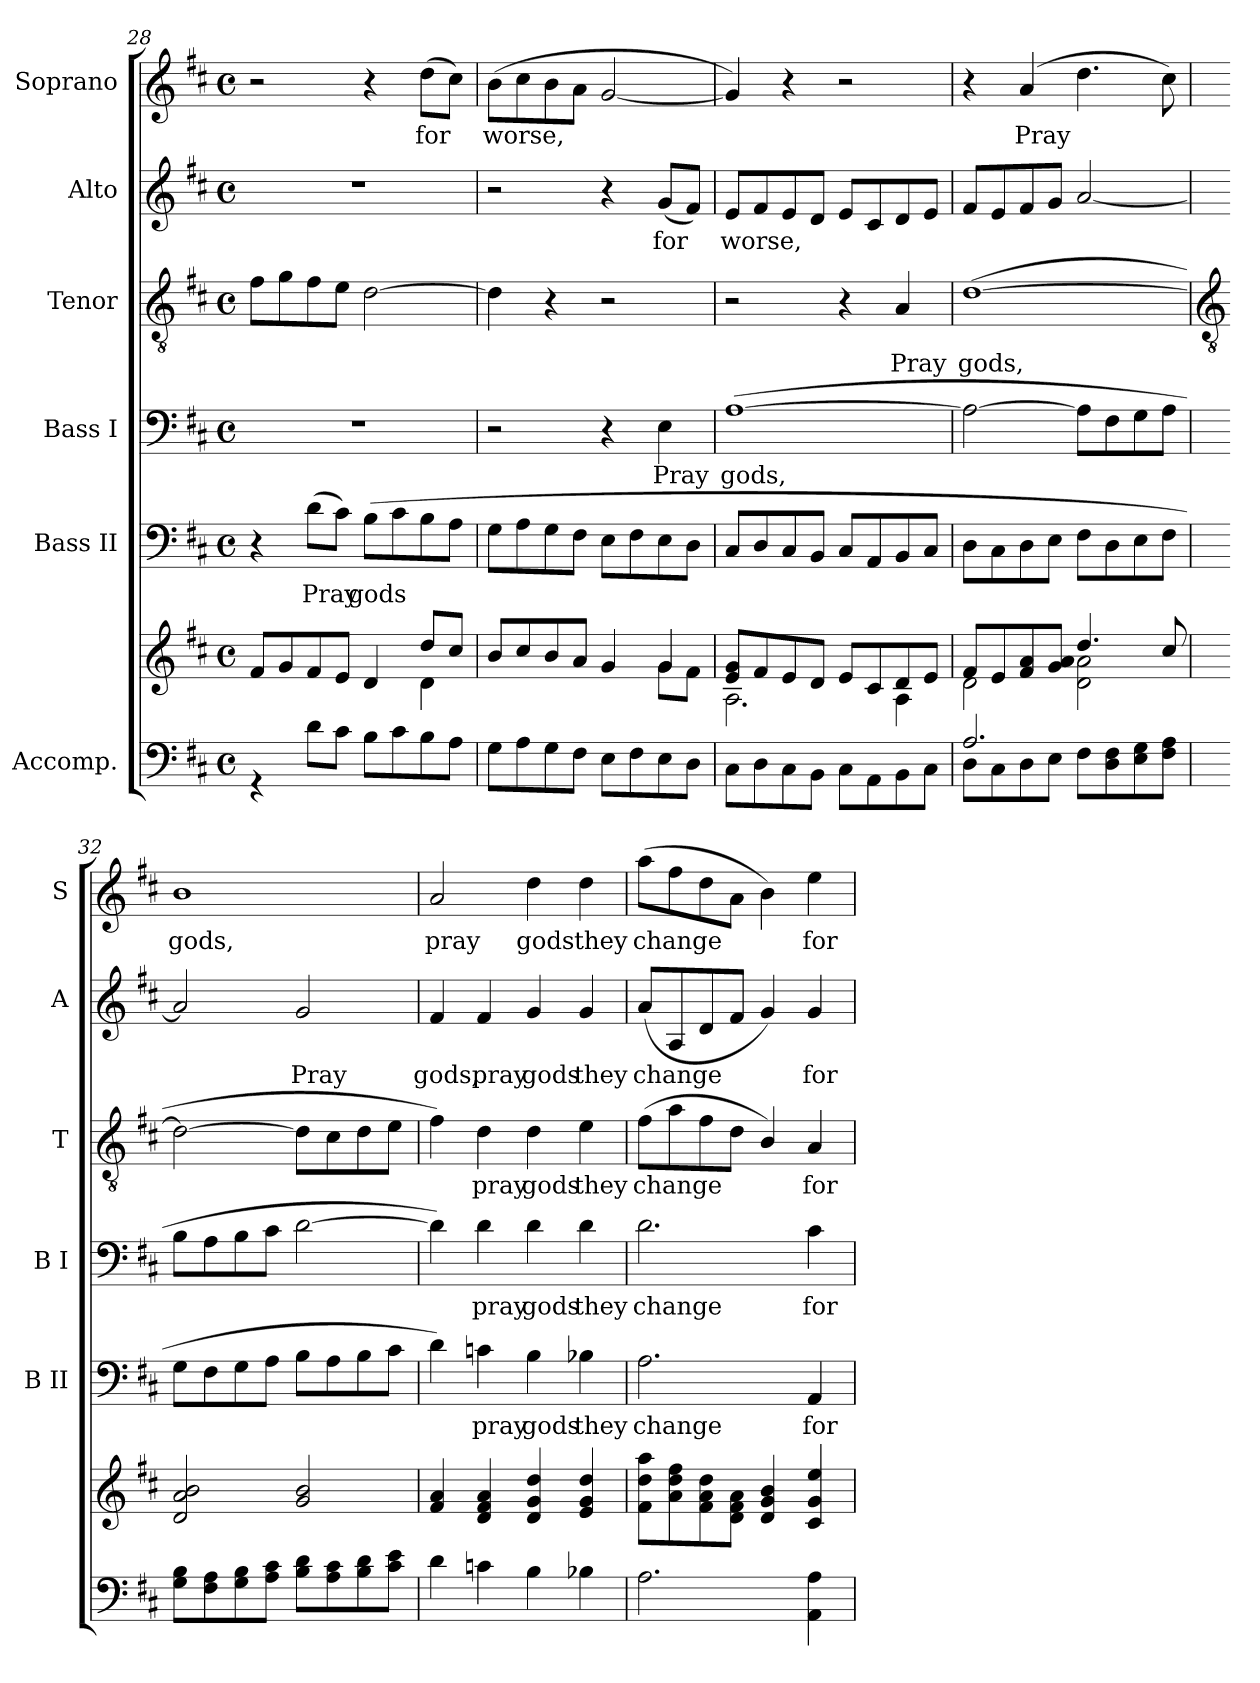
**kern	**kern	**kern	**text	**kern	**text	**kern	**text	**kern	**text	**kern	**text
*part6	*part6	*part5	*part5	*part4	*part4	*part3	*part3	*part2	*part2	*part1	*part1
*staff7	*staff6	*staff5	*staff5	*staff4	*staff4	*staff3	*staff3	*staff2	*staff2	*staff1	*staff1
*I"Accomp.	*	*I"Bass II	*	*I"Bass I	*	*I"Tenor	*	*I"Alto	*	*I"Soprano	*
*	*	*I'B II	*	*I'B I	*	*I'T	*	*I'A	*	*I'S	*
!!LO:LB:g=z
*clefF4	*clefG2	*clefF4	*	*clefF4	*	*clefGv2	*	*clefG2	*	*clefG2	*
*k[f#c#]	*k[f#c#]	*k[f#c#]	*	*k[f#c#]	*	*k[f#c#]	*	*k[f#c#]	*	*k[f#c#]	*
*D:	*D:	*D:	*	*D:	*	*D:	*	*D:	*	*D:	*
*M4/4	*M4/4	*M4/4	*	*M4/4	*	*M4/4	*	*M4/4	*	*M4/4	*
*met(c)	*met(c)	*met(c)	*	*met(c)	*	*met(c)	*	*met(c)	*	*met(c)	*
=28	=28	=28	=28	=28	=28	=28	=28	=28	=28	=28	=28
*^	*^	*	*	*	*	*	*	*	*	*	*
1ryy	4r	8f#/L	2.ryy	4r	.	1r	.	8f#L	.	1r	.	2r	.
.	.	8g/	.	.	.	.	.	8g	.	.	.	.	.
!	!	!	!	!	!LO:LY:b	!	!	!	!	!	!	!	!
.	8dL	8f#/	.	(>8dL	Pray	.	.	8f#	.	.	.	.	.
.	8c#J	8e/J	.	8c#J)	.	.	.	8eJ	.	.	.	.	.
!	!	!	!	!	!LO:LY:b	!	!	!	!	!	!	!	!
.	8BL	4d/	.	(>8BL	gods	.	.	[2d	.	.	.	4r	.
.	8c#	.	.	8c#	.	.	.	.	.	.	.	.	.
!	!	!	!	!	!	!	!	!	!	!	!	!	!LO:LY:b
.	8B	8dd/L	4d\	8B	.	.	.	.	.	.	.	(>8ddL	for
.	8AJ	8cc#/J	.	8AJ	.	.	.	.	.	.	.	8cc#J)	.
=29	=29	=29	=29	=29	=29	=29	=29	=29	=29	=29	=29	=29	=29
!	!	!	!	!	!	!	!	!	!	!	!	!	!LO:LY:b
1ryy	8GL	8b/L	2.ryy	8GL	.	2r	.	4d]	.	2r	.	(>8bL	worse,
.	8A	8cc#/	.	8A	.	.	.	.	.	.	.	8cc#	.
.	8G	8b/	.	8G	.	.	.	4r	.	.	.	8b	.
.	8F#J	8a/J	.	8F#J	.	.	.	.	.	.	.	8aJ	.
.	8EL	4g/	.	8EL	.	4r	.	2r	.	4r	.	[2g	.
.	8F#	.	.	8F#	.	.	.	.	.	.	.	.	.
!	!	!	!	!	!	!	!LO:LY:b	!	!	!	!LO:LY:b	!	!
.	8E	4g/	8g\L	8E	.	4E	Pray	.	.	(<8gL	for	.	.
.	8DJ	.	8f#\J	8DJ	.	.	.	.	.	8f#J)	.	.	.
=30	=30	=30	=30	=30	=30	=30	=30	=30	=30	=30	=30	=30	=30
!	!	!	!	!	!	!	!LO:LY:b	!	!	!	!LO:LY:b	!	!
1ryy	8C#L	8e/ 8g/L	2.A\	8C#L	.	(>[1A	gods,	2r	.	8eL	worse,	4g])	.
.	8D	8f#/	.	8D	.	.	.	.	.	8f#	.	.	.
.	8C#	8e/	.	8C#	.	.	.	.	.	8e	.	4r	.
.	8BBJ	8d/J	.	8BBJ	.	.	.	.	.	8dJ	.	.	.
.	8C#L	8e/L	.	8C#L	.	.	.	4r	.	8eL	.	2r	.
.	8AA	8c#/	.	8AA	.	.	.	.	.	8c#	.	.	.
!	!	!	!	!	!	!	!	!	!LO:LY:b	!	!	!	!
.	8BB	8d/	4A\	8BB	.	.	.	4A	Pray	8d	.	.	.
.	8C#J	8e/J	.	8C#J	.	.	.	.	.	8eJ	.	.	.
=31	=31	=31	=31	=31	=31	=31	=31	=31	=31	=31	=31	=31	=31
!	!	!	!	!	!	!	!	!	!LO:LY:b	!	!	!	!
2.A/	8DL	8f#/L	2d\	8DL	.	2A_	.	(>[1d	gods,	8f#L	.	4r	.
.	8C#	8e/	.	8C#	.	.	.	.	.	8e	.	.	.
!	!	!	!	!	!	!	!	!	!	!	!	!	!LO:LY:b
.	8D	8f#/ 8a/	.	8D	.	.	.	.	.	8f#	.	(>4a	Pray
.	8EJ	8g/ 8a/J	.	8EJ	.	.	.	.	.	8gJ	.	.	.
.	8F#L	4.dd/	2d\ 2a\	8F#L	.	8AL]	.	.	.	[2a	.	4.dd	.
.	8D 8F#	.	.	8D	.	8F#	.	.	.	.	.	.	.
4ryy	8E 8G	.	.	8E	.	8G	.	.	.	.	.	.	.
.	8F# 8AJ	8cc#/	.	8F#J	.	8AJ	.	.	.	.	.	8cc#)	.
*v	*v	*	*	*	*	*	*	*	*	*	*	*	*
*	*v	*v	*	*	*	*	*	*	*	*	*	*
!!LO:LB:g=z
=32	=32	=32	=32	=32	=32	=32	=32	=32	=32	=32	=32
*	*	*	*	*	*	*clefGv2	*	*	*	*	*
*^	*	*	*	*	*	*	*	*	*	*	*
!	!	!	!	!	!	!	!	!	!	!	!	!LO:LY:b
*v	*v	*	*	*	*	*	*	*	*	*	*	*
8G 8BL	2d 2a 2b	8GL	.	8BL	.	2d_	.	2a]	.	1b	gods,
8F# 8A	.	8F#	.	8A	.	.	.	.	.	.	.
8G 8B	.	8G	.	8B	.	.	.	.	.	.	.
8A 8c#J	.	8AJ	.	8c#J	.	.	.	.	.	.	.
!	!	!	!	!	!	!	!	!	!LO:LY:b	!	!
8B 8dL	2g 2b	8BL	.	[2d	.	8dL]	.	2g	Pray	.	.
8A 8c#	.	8A	.	.	.	8c#	.	.	.	.	.
8B 8d	.	8B	.	.	.	8d	.	.	.	.	.
8c# 8eJ	.	8c#J	.	.	.	8eJ	.	.	.	.	.
=33	=33	=33	=33	=33	=33	=33	=33	=33	=33	=33	=33
!	!	!	!	!	!	!	!	!	!LO:LY:b	!	!LO:LY:b
4d	4f# 4a	4d)	.	4d])	.	4f#)	.	4f#	gods,	2a	pray
!	!	!	!LO:LY:b	!	!LO:LY:b	!	!LO:LY:b	!	!LO:LY:b	!	!
4cn	4d 4f# 4a	4cn	pray	4d	pray	4d	pray	4f#	pray	.	.
!	!	!	!LO:LY:b	!	!LO:LY:b	!	!LO:LY:b	!	!LO:LY:b	!	!LO:LY:b
4B	4d 4g 4dd	4B	gods	4d	gods	4d	gods	4g	gods	4dd	gods
!	!	!	!LO:LY:b	!	!LO:LY:b	!	!LO:LY:b	!	!LO:LY:b	!	!LO:LY:b
4B-X	4e 4g 4dd	4B-X	they	4d	they	4e	they	4g	they	4dd	they
=34	=34	=34	=34	=34	=34	=34	=34	=34	=34	=34	=34
!	!	!	!LO:LY:b	!	!LO:LY:b	!	!LO:LY:b	!	!LO:LY:b	!	!LO:LY:b
2.A	8f# 8dd 8aaL	2.A	change	2.d	change	(>8f#L	change	(<8aL	change	(>8aaL	change
.	8a 8dd 8ff#	.	.	.	.	8a	.	8A	.	8ff#	.
.	8f# 8a 8dd	.	.	.	.	8f#	.	8d	.	8dd	.
.	8d 8f# 8aJ	.	.	.	.	8dJ	.	8f#J	.	8aJ	.
.	4d 4g 4b	.	.	.	.	4B/)	.	4g)	.	4b)	.
!	!	!	!LO:LY:b	!	!LO:LY:b	!	!LO:LY:b	!	!LO:LY:b	!	!LO:LY:b
4AA 4A	4c# 4g 4ee	4AA	for	4c#	for	4A	for	4g	for	4ee	for
=	=	=	=	=	=	=	=	=	=	=	=
*-	*-	*-	*-	*-	*-	*-	*-	*-	*-	*-	*-
